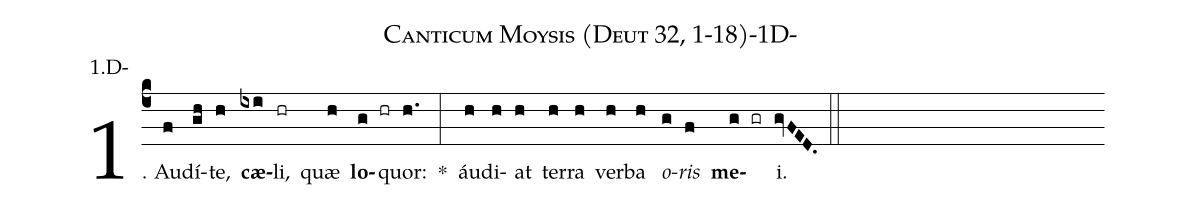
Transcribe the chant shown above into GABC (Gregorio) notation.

name: Canticum Moysis (Deut 32, 1-18)-1D-;
annotation: 1.D-;
%%
(c4)1. Au(f)dí(gh)te,(h) <b>cæ</b>(ixi)li,(hr) quæ(h) <b>lo</b>(g hr)quor:(h.) *(:) áu(h)di(h)at(h) ter(h)ra(h) ver(h)ba(h) <i>o</i>(g)<i>ris</i>(f) <b>me</b>(g gr)i.(gvFED.) (::)
